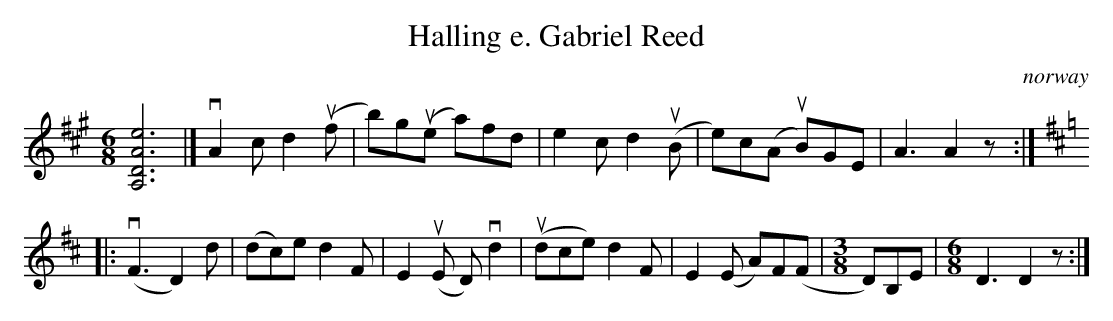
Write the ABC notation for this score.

X:1
T:Halling e. Gabriel Reed
O:norway
M:6/8
K:A
[A,6D6A6e6]|]\
vA2c d2(uf | b)g(ue a)fd | e2c d2(uB | e)c(A uB)GE | A3 A2z ::
K:D
(vF3 D2)d | (dc)e d2F | E2(uE D)vd2 | (udce) d2F | E2(E A)F(F |\
[M:3/8] D)B,E | [M:6/8] D3 D2z :|
